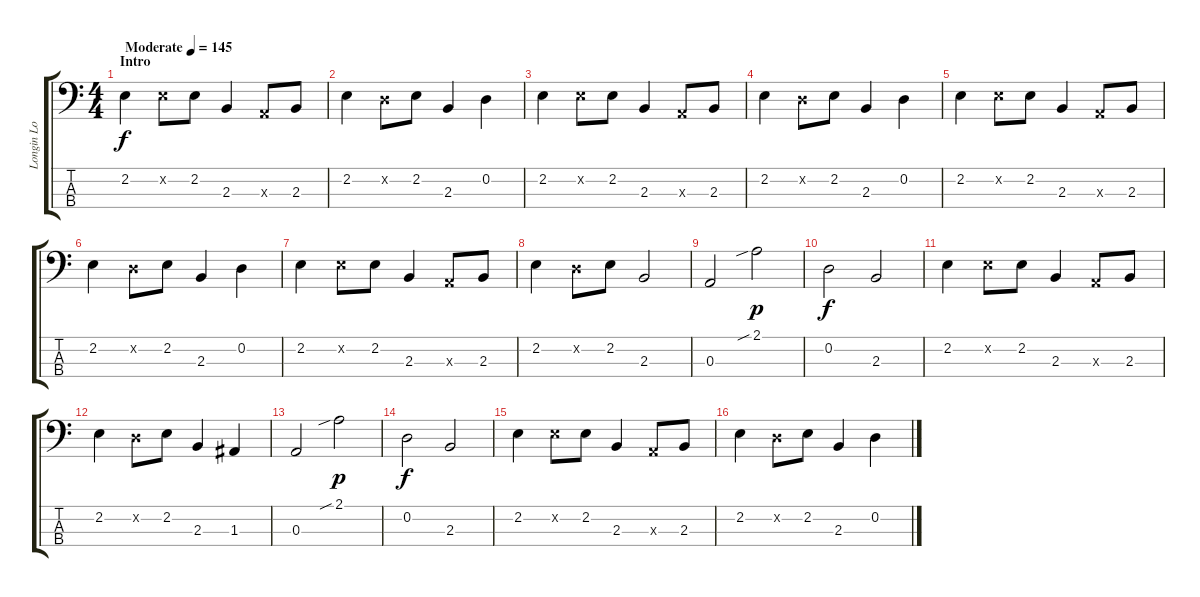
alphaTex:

\track ("Longin Lo" "Longin Lo") {instrument acousticbass}
\staff {score tabs}
\tuning (G2 D2 A1 E1) {hide}
\ts (4 4)
\section ("" "Intro")
\tempo (145 "Moderate")
\clef f4
\ks c
2.2.4{dy f instrument acousticbass} 2.2{x}.8 2.2.8 2.3.4 0.3{x}.8 2.3.8 |
2.2.4 0.2{x}.8 2.2.8 2.3.4 0.2.4 |
2.2.4 2.2{x}.8 2.2.8 2.3.4 0.3{x}.8 2.3.8 |
2.2.4 0.2{x}.8 2.2.8 2.3.4 0.2.4 |
2.2.4 2.2{x}.8 2.2.8 2.3.4 0.3{x}.8 2.3.8 |
2.2.4 0.2{x}.8 2.2.8 2.3.4 0.2.4 |
2.2.4 2.2{x}.8 2.2.8 2.3.4 0.3{x}.8 2.3.8 |
2.2.4 0.2{x}.8 2.2.8 2.3.2 |
0.3.2 2.1{sib}.2{dy p} |
0.2.2{dy f} 2.3.2 |
2.2.4 2.2{x}.8 2.2.8 2.3.4 0.3{x}.8 2.3.8 |
2.2.4 0.2{x}.8 2.2.8 2.3.4 1.3.4 |
0.3.2 2.1{sib}.2{dy p} |
0.2.2{dy f} 2.3.2 |
2.2.4 2.2{x}.8 2.2.8 2.3.4 0.3{x}.8 2.3.8 |
2.2.4 0.2{x}.8 2.2.8 2.3.4 0.2.4
